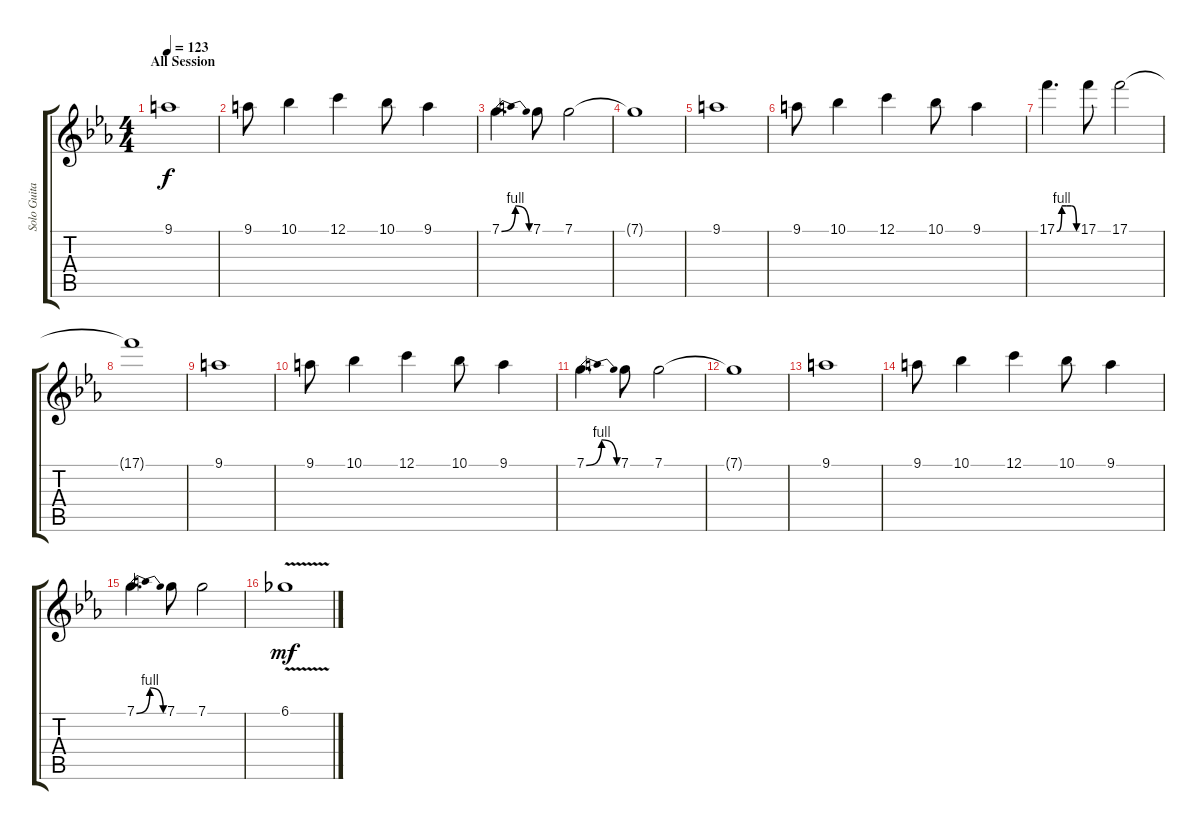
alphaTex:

\track ("Solo Guitar (Main)" "Solo Guita") {instrument distortionguitar}
\staff {score tabs}
\tuning (C4 G3 Eb3 Bb2 F2 C2) {hide}
\ts (4 4)
\section ("" "All Session")
\tempo 123
\clef g2
\ks eb
9.1.1{dy f} |
9.1.8 10.1.4 12.1.4 10.1.8 9.1.4 |
7.1{be (bendrelease 0 0 15 4 45 4 60 0)}.4{d} 7.1.8 7.1.2 |
7.1{t}.1 |
9.1.1 |
9.1.8 10.1.4 12.1.4 10.1.8 9.1.4 |
17.1{be (custom 0 0 15 4 30 4 45 4 60 0)}.4{d} 17.1.8 17.1.2 |
17.1{t}.1 |
9.1.1 |
9.1.8 10.1.4 12.1.4 10.1.8 9.1.4 |
7.1{be (bendrelease 0 0 15 4 45 4 60 0)}.4{d} 7.1.8 7.1.2 |
7.1{t}.1 |
9.1.1 |
9.1.8 10.1.4 12.1.4 10.1.8 9.1.4 |
7.1{be (bendrelease 0 0 15 4 45 4 60 0)}.4{d} 7.1.8 7.1.2 |
6.1{v}.1{dy mf}
